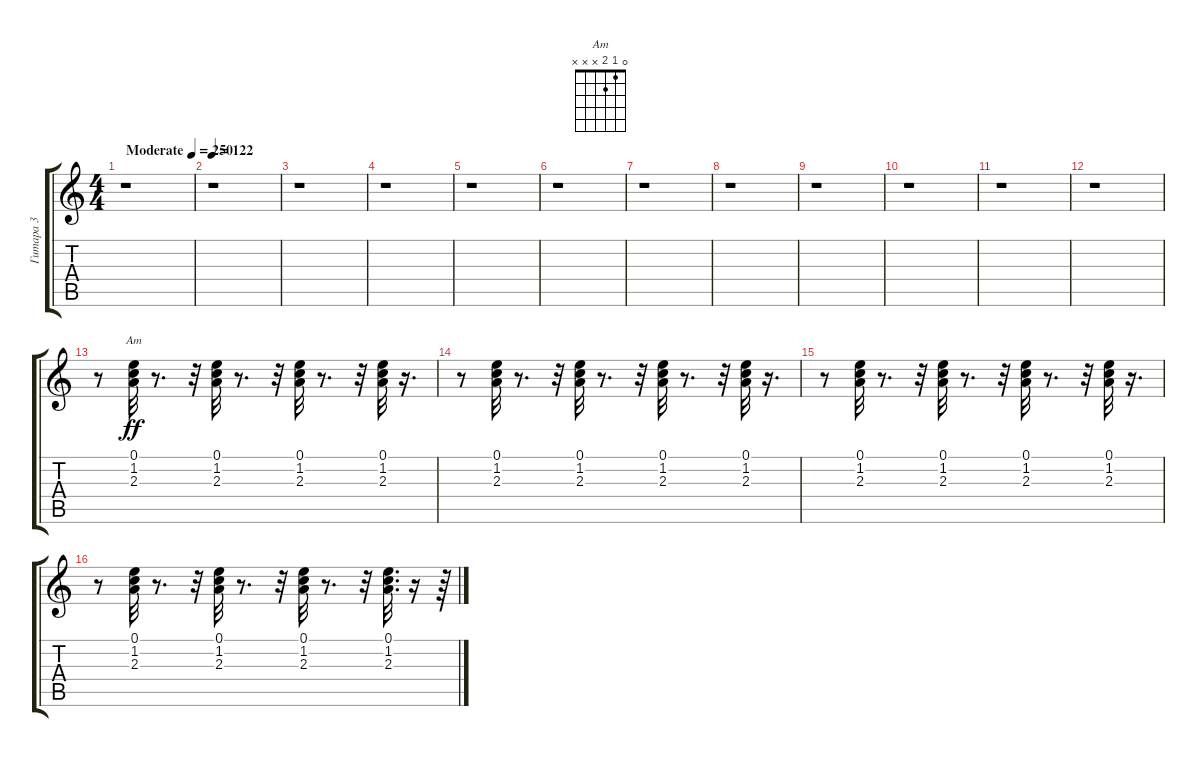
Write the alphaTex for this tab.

\track ("Гитара 3" "Гитара 3") {instrument electricguitarjazz}
\staff {score tabs}
\tuning (E4 B3 G3 D3 A2 E2) {hide}
\chord ("Am" 0 1 2 x x x)
\ts (4 4)
\tempo (250 "Moderate")
\clef g2
\ks c
r.1{dy ff instrument electricguitarjazz} |
\tempo 122
r.1 |
r.1 |
r.1 |
r.1 |
r.1 |
r.1 |
r.1 |
r.1 |
r.1 |
r.1 |
r.1 |
r.8 (0.1 1.2 2.3).32{ch "Am"} r.8{d} r.32 (0.1 1.2 2.3).32 r.8{d} r.32 (0.1 1.2 2.3).32 r.8{d} r.32 (0.1 1.2 2.3).32 r.16{d} |
r.8 (0.1 1.2 2.3).32 r.8{d} r.32 (0.1 1.2 2.3).32 r.8{d} r.32 (0.1 1.2 2.3).32 r.8{d} r.32 (0.1 1.2 2.3).32 r.16{d} |
r.8 (0.1 1.2 2.3).32 r.8{d} r.32 (0.1 1.2 2.3).32 r.8{d} r.32 (0.1 1.2 2.3).32 r.8{d} r.32 (0.1 1.2 2.3).32 r.16{d} |
r.8 (0.1 1.2 2.3).32 r.8{d} r.32 (0.1 1.2 2.3).32 r.8{d} r.32 (0.1 1.2 2.3).32 r.8{d} r.32 (0.1 1.2 2.3).32{d} r.16 r.64
